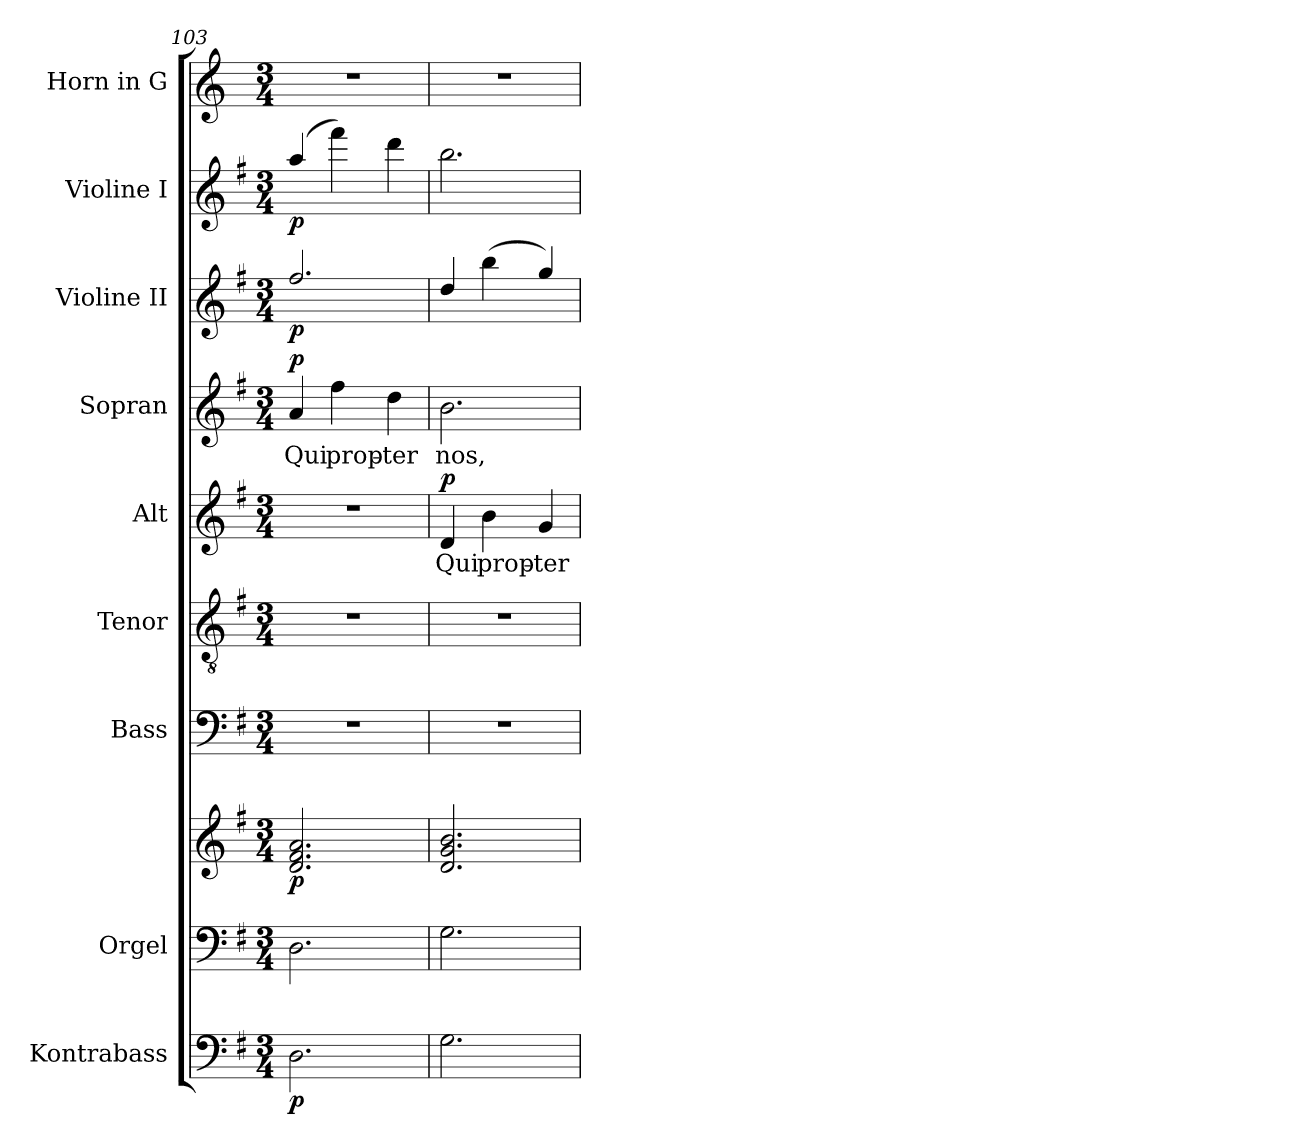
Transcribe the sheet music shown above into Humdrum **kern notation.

**kern	**dynam	**kern	**kern	**dynam	**kern	**kern	**kern	**text	**dynam	**kern	**text	**dynam	**kern	**dynam	**kern	**dynam	**kern
*part9	*part9	*part8	*part8	*part8	*part7	*part6	*part5	*part5	*part5	*part4	*part4	*part4	*part3	*part3	*part2	*part2	*part1
*staff10	*staff10	*staff9	*staff8	*staff8/9	*staff7	*staff6	*staff5	*staff5	*staff5	*staff4	*staff4	*staff4	*staff3	*staff3	*staff2	*staff2	*staff1
*I"Kontrabass	*	*I"Orgel	*	*	*I"Bass	*I"Tenor	*I"Alt	*	*	*I"Sopran	*	*	*I"Violine II	*	*I"Violine I	*	*I"Horn in G
*I'Kb.	*	*I'Org.	*	*	*I'B	*I'T	*I'A	*	*	*I'S	*	*	*I'Vl. II	*	*I'Vl. I	*	*I'Hrn.
*clefF4	*	*clefF4	*clefG2	*	*clefF4	*clefGv2	*clefG2	*	*	*clefG2	*	*	*clefG2	*	*clefG2	*	*clefG2
*ITrd7c12	*	*	*	*	*	*	*	*	*	*	*	*	*ITrd7c12	*	*ITrd7c12	*	*ITrd3c5
*k[f#]	*	*k[f#]	*k[f#]	*	*k[f#]	*k[f#]	*k[f#]	*	*	*k[f#]	*	*	*k[f#]	*	*k[f#]	*	*k[f#]
*G:	*	*G:	*G:	*	*G:	*G:	*G:	*	*	*G:	*	*	*G:	*	*G:	*	*G:
*M3/4	*	*M3/4	*M3/4	*	*M3/4	*M3/4	*M3/4	*	*	*M3/4	*	*	*M3/4	*	*M3/4	*	*M3/4
=103	=103	=103	=103	=103	=103	=103	=103	=103	=103	=103	=103	=103	=103	=103	=103	=103	=103
!	!LO:DY:b	!	!	!LO:DY:b	!	!	!	!	!	!	!LO:LY:b	!LO:DY:a	!	!LO:DY:b	!	!LO:DY:b	!
2.DD\	p	2.D\	2.d/ 2.f#/ 2.a/	p	2.r	2.r	2.r	.	.	4a/	Qui	p	2.f#/	p	(4a/	p	2.r
!	!	!	!	!	!	!	!	!	!	!	!LO:LY:b	!	!	!	!	!	!
.	.	.	.	.	.	.	.	.	.	4ff#\	prop-	.	.	.	4ff#\)	.	.
!	!	!	!	!	!	!	!	!	!	!	!LO:LY:b	!	!	!	!	!	!
.	.	.	.	.	.	.	.	.	.	4dd\	-ter	.	.	.	4dd\	.	.
=104	=104	=104	=104	=104	=104	=104	=104	=104	=104	=104	=104	=104	=104	=104	=104	=104	=104
!	!	!	!	!	!	!	!	!LO:LY:b	!LO:DY:a	!	!LO:LY:b	!	!	!	!	!	!
2.GG\	.	2.G\	2.d/ 2.g/ 2.b/	.	2.r	2.r	4d/	Qui	p	2.b\	nos,	.	4d/	.	2.b\	.	2.r
!	!	!	!	!	!	!	!	!LO:LY:b	!	!	!	!	!	!	!	!	!
.	.	.	.	.	.	.	4b\	prop-	.	.	.	.	(>4b\	.	.	.	.
!	!	!	!	!	!	!	!	!LO:LY:b	!	!	!	!	!	!	!	!	!
.	.	.	.	.	.	.	4g/	-ter	.	.	.	.	4g/)	.	.	.	.
=	=	=	=	=	=	=	=	=	=	=	=	=	=	=	=	=	=
*-	*-	*-	*-	*-	*-	*-	*-	*-	*-	*-	*-	*-	*-	*-	*-	*-	*-
